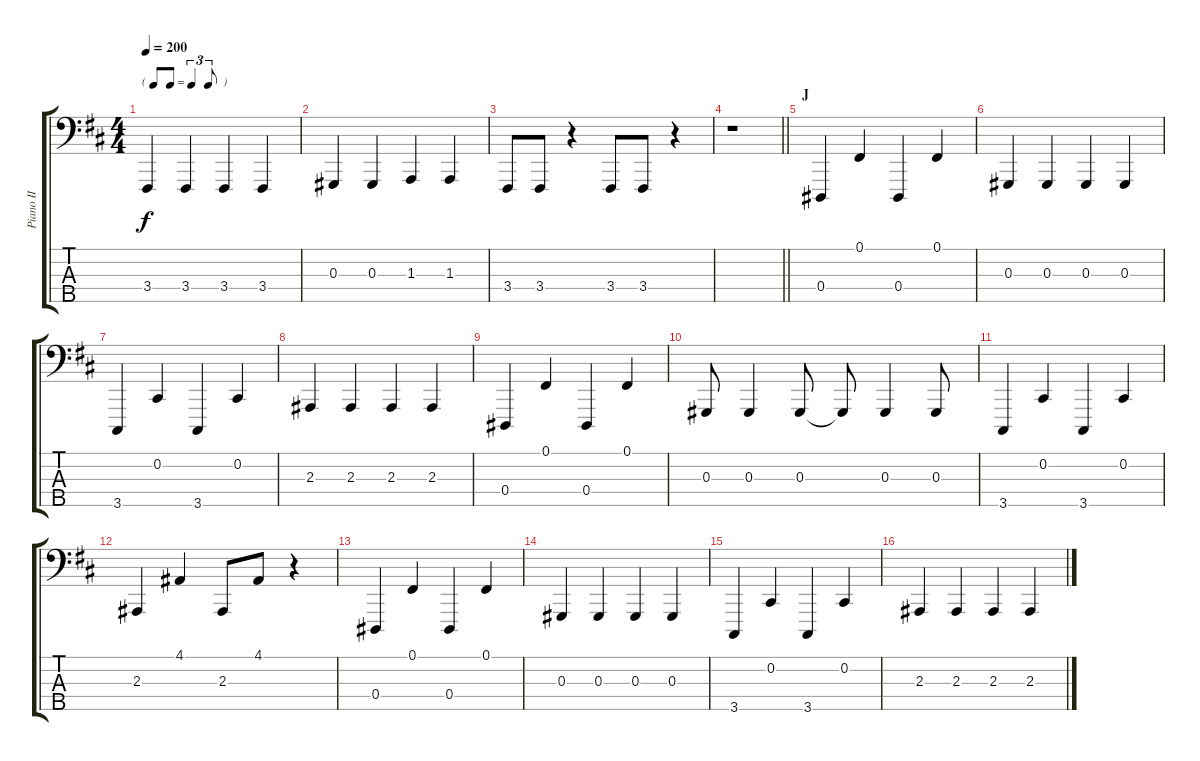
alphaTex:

\track ("Piano II" "Piano II") {instrument brightacousticpiano}
\staff {score tabs}
\tuning (Gb2 Db2 Ab1 Eb1 Bb0) {hide}
\ts (4 4)
\tf triplet8th
\tempo 200
\clef f4
\ks d
3.4.4{dy f} 3.4.4 3.4.4 3.4.4 |
0.3.4 0.3.4 1.3.4 1.3.4 |
3.4.8 3.4.8 r.4 3.4.8 3.4.8 r.4 |
\barLineRight lightlight
r.1 |
\section ("" "J")
0.4.4 0.1.4 0.4.4 0.1.4 |
0.3.4 0.3.4 0.3.4 0.3.4 |
3.5.4 0.2.4 3.5.4 0.2.4 |
2.3.4 2.3.4 2.3.4 2.3.4 |
0.4.4 0.1.4 0.4.4 0.1.4 |
0.3.8 0.3.4 0.3.8 0.3{t}.8 0.3.4 0.3.8 |
3.5.4 0.2.4 3.5.4 0.2.4 |
2.3.4 4.1.4 2.3.8 4.1.8 r.4 |
0.4.4 0.1.4 0.4.4 0.1.4 |
0.3.4 0.3.4 0.3.4 0.3.4 |
3.5.4 0.2.4 3.5.4 0.2.4 |
2.3.4 2.3.4 2.3.4 2.3.4
